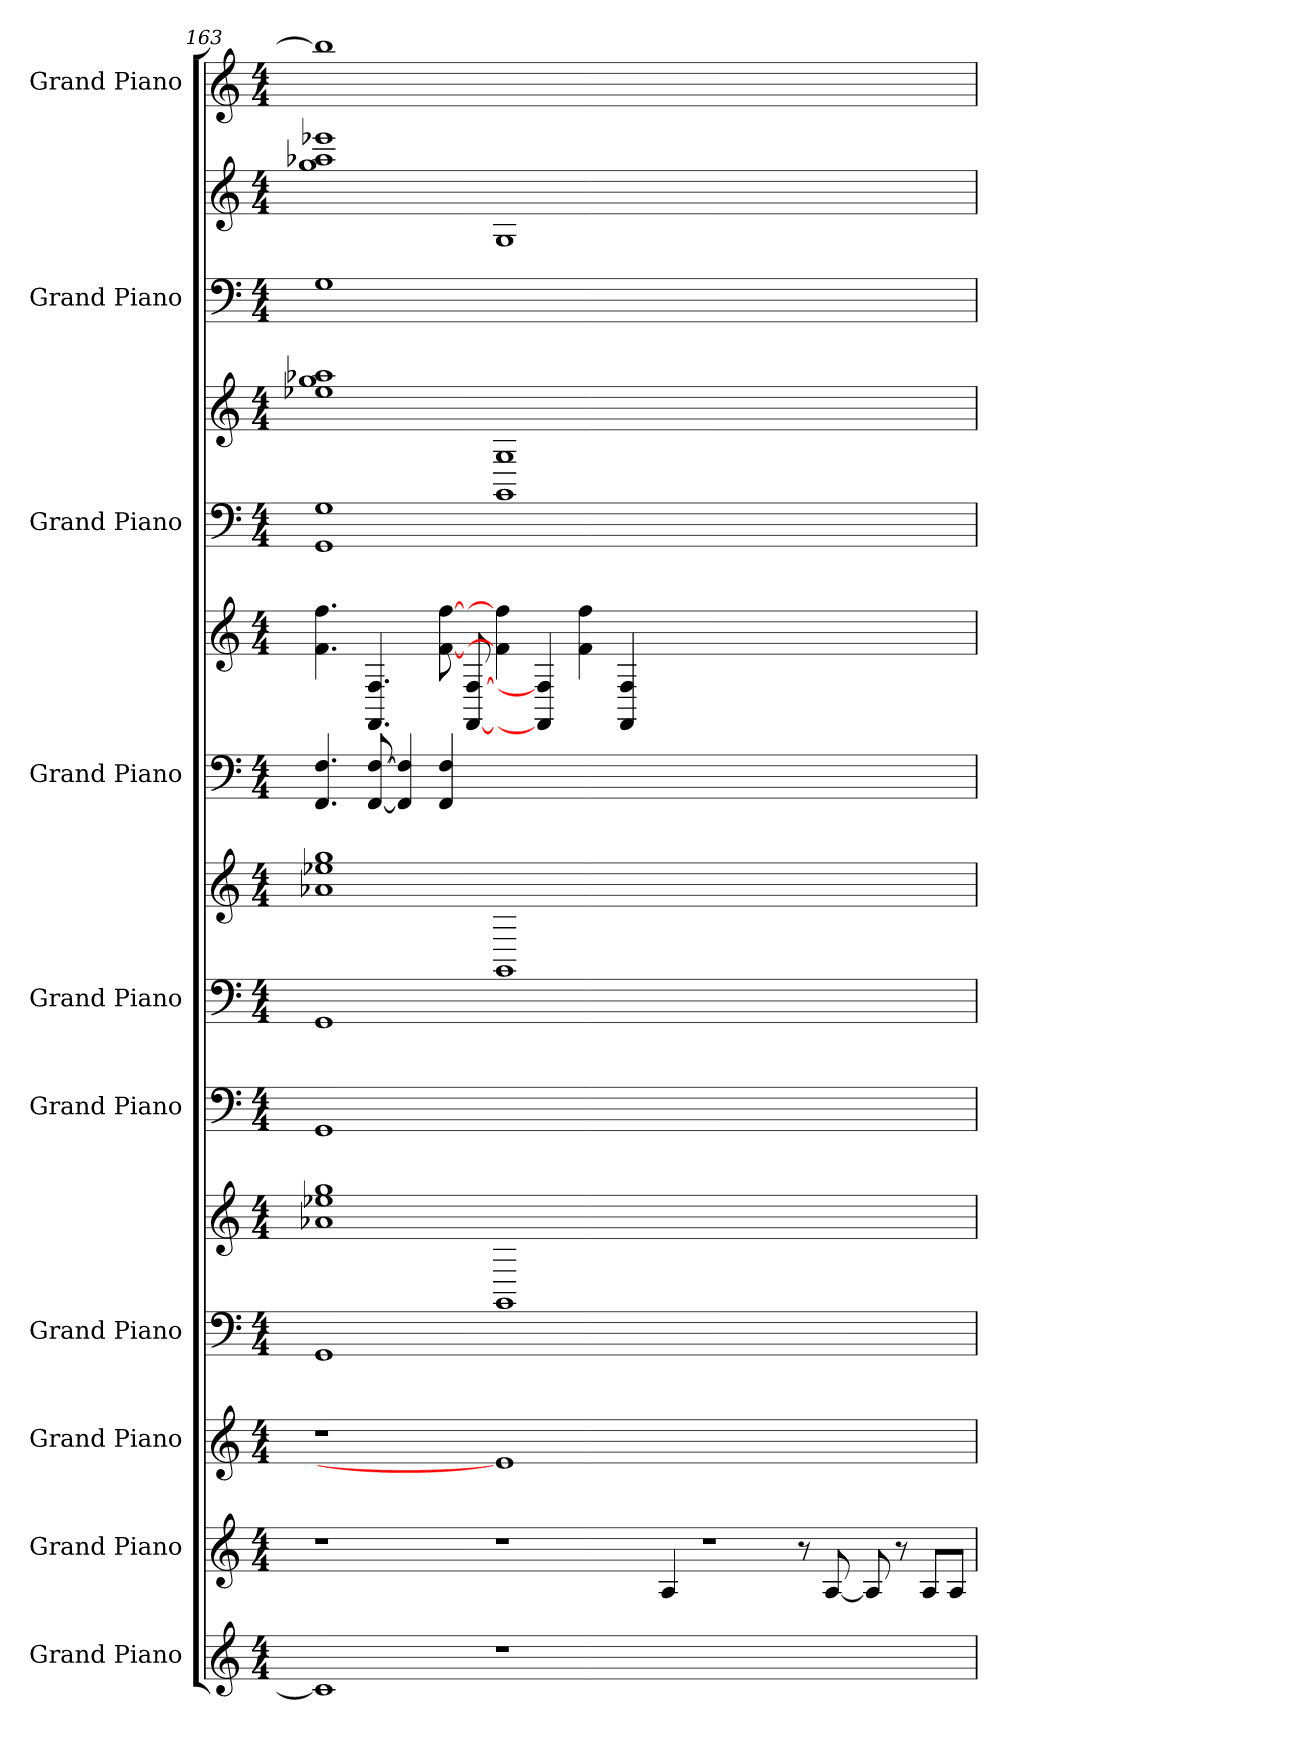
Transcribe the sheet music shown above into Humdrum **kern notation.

**kern	**kern	**kern	**kern	**kern	**kern	**kern	**kern	**kern	**kern	**kern	**kern	**kern	**kern	**kern
*part10	*part9	*part8	*part7	*part7	*part6	*part5	*part5	*part4	*part4	*part3	*part3	*part2	*part2	*part1
*staff15	*staff14	*staff13	*staff12	*staff11	*staff10	*staff9	*staff8	*staff7	*staff6	*staff5	*staff4	*staff3	*staff2	*staff1
*I"Grand Piano	*I"Grand Piano	*I"Grand Piano	*I"Grand Piano	*	*I"Grand Piano	*I"Grand Piano	*	*I"Grand Piano	*	*I"Grand Piano	*	*I"Grand Piano	*	*I"Grand Piano
*clefG2	*clefG2	*clefG2	*clefF4	*clefG2	*clefF4	*clefF4	*clefG2	*clefF4	*clefG2	*clefF4	*clefG2	*clefF4	*clefG2	*clefG2
*k[]	*k[]	*k[]	*k[]	*k[]	*k[]	*k[]	*k[]	*k[]	*k[]	*k[]	*k[]	*k[]	*k[]	*k[]
*C:	*C:	*C:	*C:	*C:	*C:	*C:	*C:	*C:	*C:	*C:	*C:	*C:	*C:	*C:
*M4/4	*M4/4	*M4/4	*M4/4	*M4/4	*M4/4	*M4/4	*M4/4	*M4/4	*M4/4	*M4/4	*M4/4	*M4/4	*M4/4	*M4/4
=163	=163	=163	=163	=163	=163	=163	=163	=163	=163	=163	=163	=163	=163	=163
1c]	1r	1r	1GG	1a-X 1ee-X 1gg	1GG	1GG	1a-X 1ee-X 1gg	4.FF 4.F	4.f 4.ff	1GG 1G	1ee-X 1gg 1aa-X	1G	1gg 1aa-X 1eee-X	1bb-]
.	.	.	.	.	.	.	.	[8FF [8F	4.FF 4.F	.	.	.	.	.
.	.	.	.	.	.	.	.	4FF] 4F]	.	.	.	.	.	.
.	.	.	.	.	.	.	.	4FF 4F	[8f [8ff	.	.	.	.	.
.	.	.	.	.	.	.	.	.	[8FF [8F	.	.	.	.	.
1r	1r	1e]	0.ryy	1GG	0.ryy	0.ryy	1GG	0.ryy	4f] 4ff]	0.ryy	1GG 1G	0.ryy	1G	0.ryy
.	.	.	.	.	.	.	.	.	4FF] 4F]	.	.	.	.	.
.	.	.	.	.	.	.	.	.	4f 4ff	.	.	.	.	.
.	.	.	.	.	.	.	.	.	4FF 4F	.	.	.	.	.
0ryy	4A	0ryy	.	0ryy	.	.	0ryy	.	0ryy	.	0ryy	.	0ryy	.
.	1r	.	.	.	.	.	.	.	.	.	.	.	.	.
.	8r	.	.	.	.	.	.	.	.	.	.	.	.	.
.	[8A	.	.	.	.	.	.	.	.	.	.	.	.	.
.	8A]	.	.	.	.	.	.	.	.	.	.	.	.	.
.	8r	.	.	.	.	.	.	.	.	.	.	.	.	.
.	8AL	.	.	.	.	.	.	.	.	.	.	.	.	.
.	8AJ	.	.	.	.	.	.	.	.	.	.	.	.	.
=	=	=	=	=	=	=	=	=	=	=	=	=	=	=
*-	*-	*-	*-	*-	*-	*-	*-	*-	*-	*-	*-	*-	*-	*-
